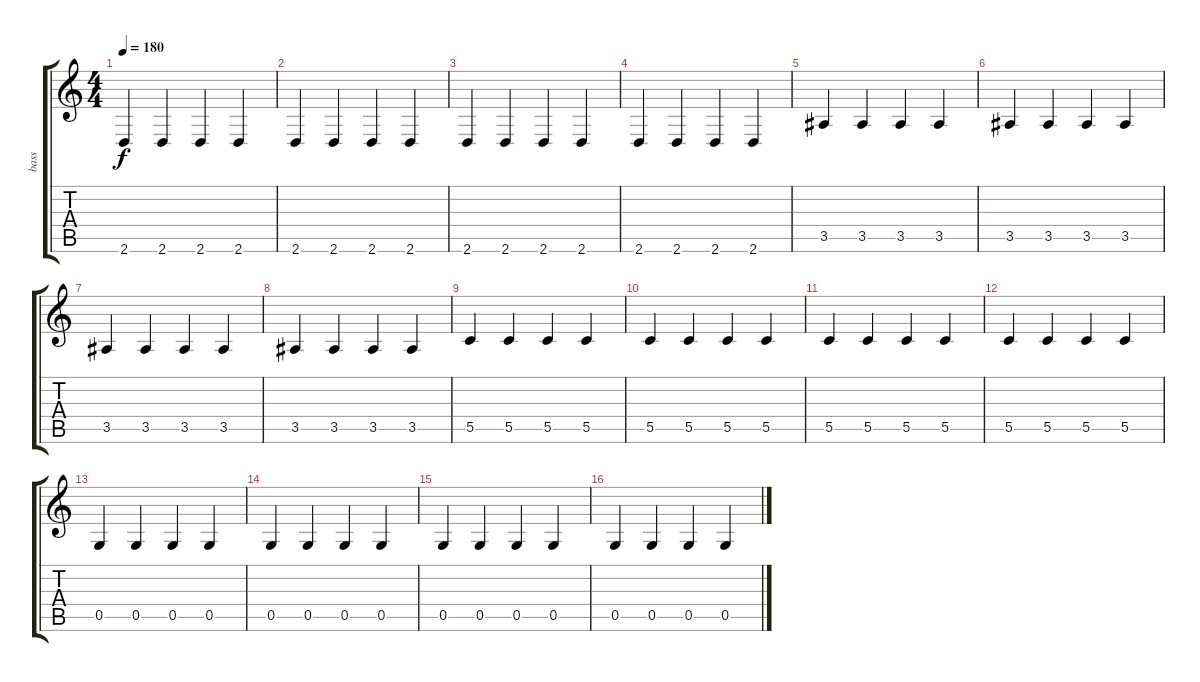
\track ("bass" "bass") {instrument electricbassfinger}
\staff {score tabs}
\tuning (D4 A3 F3 C3 G2 C2) {hide}
\ts (4 4)
\tempo 180
\clef g2
\ks c
2.6.4{dy f} 2.6.4 2.6.4 2.6.4 |
2.6.4 2.6.4 2.6.4 2.6.4 |
2.6.4 2.6.4 2.6.4 2.6.4 |
2.6.4 2.6.4 2.6.4 2.6.4 |
3.5.4 3.5.4 3.5.4 3.5.4 |
3.5.4 3.5.4 3.5.4 3.5.4 |
3.5.4 3.5.4 3.5.4 3.5.4 |
3.5.4 3.5.4 3.5.4 3.5.4 |
5.5.4 5.5.4 5.5.4 5.5.4 |
5.5.4 5.5.4 5.5.4 5.5.4 |
5.5.4 5.5.4 5.5.4 5.5.4 |
5.5.4 5.5.4 5.5.4 5.5.4 |
0.5.4 0.5.4 0.5.4 0.5.4 |
0.5.4 0.5.4 0.5.4 0.5.4 |
0.5.4 0.5.4 0.5.4 0.5.4 |
0.5.4 0.5.4 0.5.4 0.5.4
